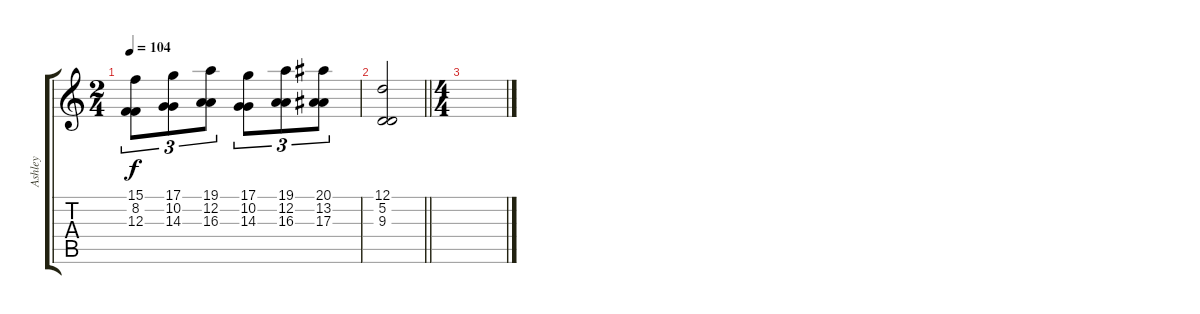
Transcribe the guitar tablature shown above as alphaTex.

\track ("Ashley" "Ashley") {instrument electricgrandpiano}
\staff {score tabs}
\tuning (D4 A3 F3 C3 G2 D2) {hide}
\ts (2 4)
\tempo 104
\clef g2
\ks c
(15.1 8.2 12.3).8{tu (3 2) dy f} (17.1 10.2 14.3).8{tu (3 2)} (19.1 12.2 16.3).8{tu (3 2)} (17.1 10.2 14.3).8{tu (3 2)} (19.1 12.2 16.3).8{tu (3 2)} (20.1 13.2 17.3).8{tu (3 2)} |
\barLineRight lightlight
(12.1 5.2 9.3).2 |
\ts (4 4)
